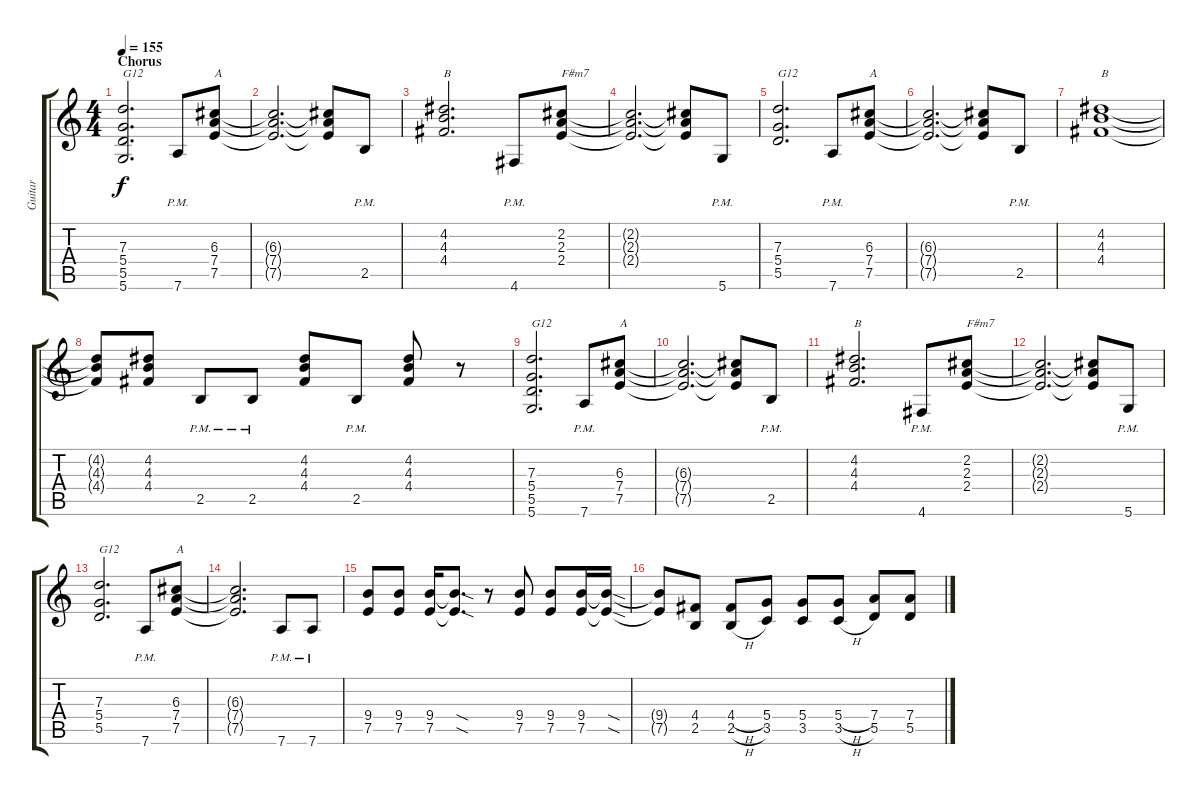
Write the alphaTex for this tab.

\track ("Guitar" "Guitar") {instrument distortionguitar}
\staff {score tabs}
\tuning (E4 B3 G3 D3 A2 D2) {hide}
\ts (4 4)
\section ("" "Chorus")
\tempo 155
\clef g2
\ks c
(7.3 5.4 5.5 5.6).2{d txt "G12" dy f} 7.6{pm}.8 (6.3 7.4 7.5).8{txt "A"} |
(6.3{t} 7.4{t} 7.5{t}).2{d} (6.3{t} 7.4{t} 7.5{t}).8 2.5{pm}.8 |
(4.2 4.3 4.4).2{d txt "B"} 4.6{pm}.8 (2.2 2.3 2.4).8{txt "F#m7"} |
(2.2{t} 2.3{t} 2.4{t}).2{d} (2.2{t} 2.3{t} 2.4{t}).8 5.6{pm}.8 |
(7.3 5.4 5.5).2{d txt "G12"} 7.6{pm}.8 (6.3 7.4 7.5).8{txt "A"} |
(6.3{t} 7.4{t} 7.5{t}).2{d} (6.3{t} 7.4{t} 7.5{t}).8 2.5{pm}.8 |
(4.2 4.3 4.4).1{txt "B"} |
(4.2{t} 4.3{t} 4.4{t}).8 (4.2 4.3 4.4).8 2.5{pm}.8 2.5{pm}.8 (4.2 4.3 4.4).8 2.5{pm}.8 (4.2 4.3 4.4).8 r.8 |
(7.3 5.4 5.5 5.6).2{d txt "G12"} 7.6{pm}.8 (6.3 7.4 7.5).8{txt "A"} |
(6.3{t} 7.4{t} 7.5{t}).2{d} (6.3{t} 7.4{t} 7.5{t}).8 2.5{pm}.8 |
(4.2 4.3 4.4).2{d txt "B"} 4.6{pm}.8 (2.2 2.3 2.4).8{txt "F#m7"} |
(2.2{t} 2.3{t} 2.4{t}).2{d} (2.2{t} 2.3{t} 2.4{t}).8 5.6{pm}.8 |
(7.3 5.4 5.5).2{d txt "G12"} 7.6{pm}.8 (6.3 7.4 7.5).8{txt "A"} |
(6.3{t} 7.4{t} 7.5{t}).2{d} 7.6{pm}.8 7.6{pm}.8 |
(9.4 7.5).8 (9.4 7.5).8 (9.4 7.5).16 (9.4{sod t} 7.5{sod t}).8{d} r.8 (9.4 7.5).8 (9.4 7.5).8 (9.4 7.5).16 (9.4{sod t} 7.5{sod t}).16 |
(9.4{t} 7.5{t}).8 (4.4 2.5).8 (4.4{h} 2.5{h}).8 (5.4 3.5).8 (5.4 3.5).8 (5.4{h} 3.5{h}).8 (7.4 5.5).8 (7.4 5.5).8
